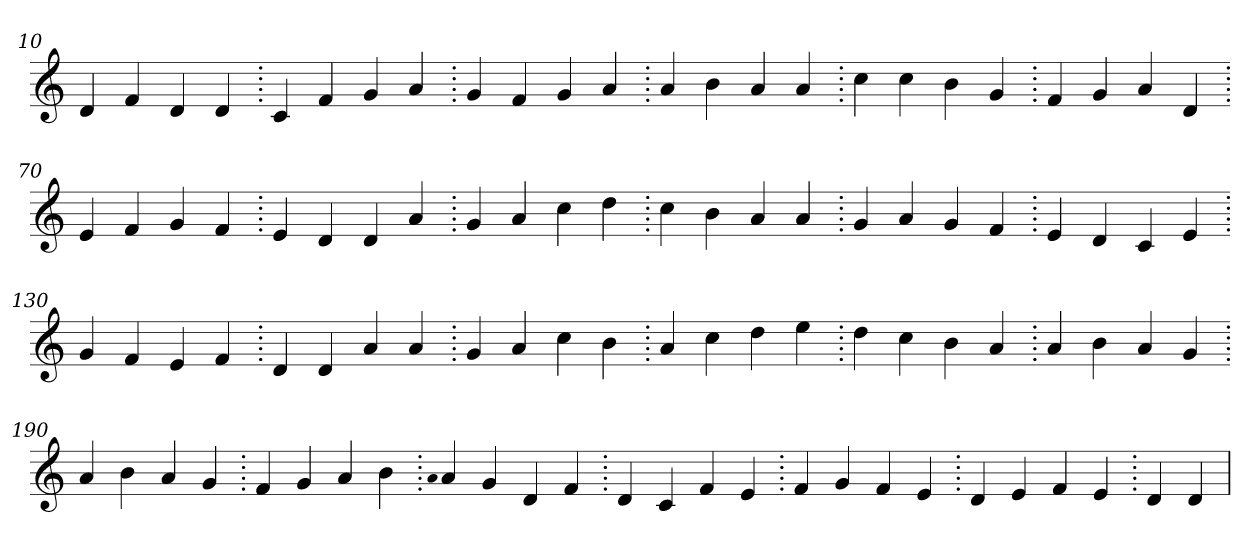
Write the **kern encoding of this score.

**kern
*part1
*staff1
*clefG2
=10.
4d
4f
4d
4d
=20.
4c
4f
4g
4a
=30.
4g
4f
4g
4a
=40.
4a
4b
4a
4a
=50.
4cc
4cc
4b
4g
=60.
4f
4g
4a
4d
=70.
4e
4f
4g
4f
=80.
4e
4d
4d
4a
=90.
4g
4a
4cc
4dd
=100.
4cc
4b
4a
4a
=110.
4g
4a
4g
4f
=120.
4e
4d
4c
4e
=130.
4g
4f
4e
4f
=140.
4d
4d
4a
4a
=150.
4g
4a
4cc
4b
=160.
4a
4cc
4dd
4ee
=170.
4dd
4cc
4b
4a
=180.
4a
4b
4a
4g
=190.
4a
4b
4a
4g
=200.
4f
4g
4a
4b
=210.
qqa
4a
4g
4d
4f
=220.
4d
4c
4f
4e
=230.
4f
4g
4f
4e
=240.
4d
4e
4f
4e
=250.
4d
4d
=
*-
